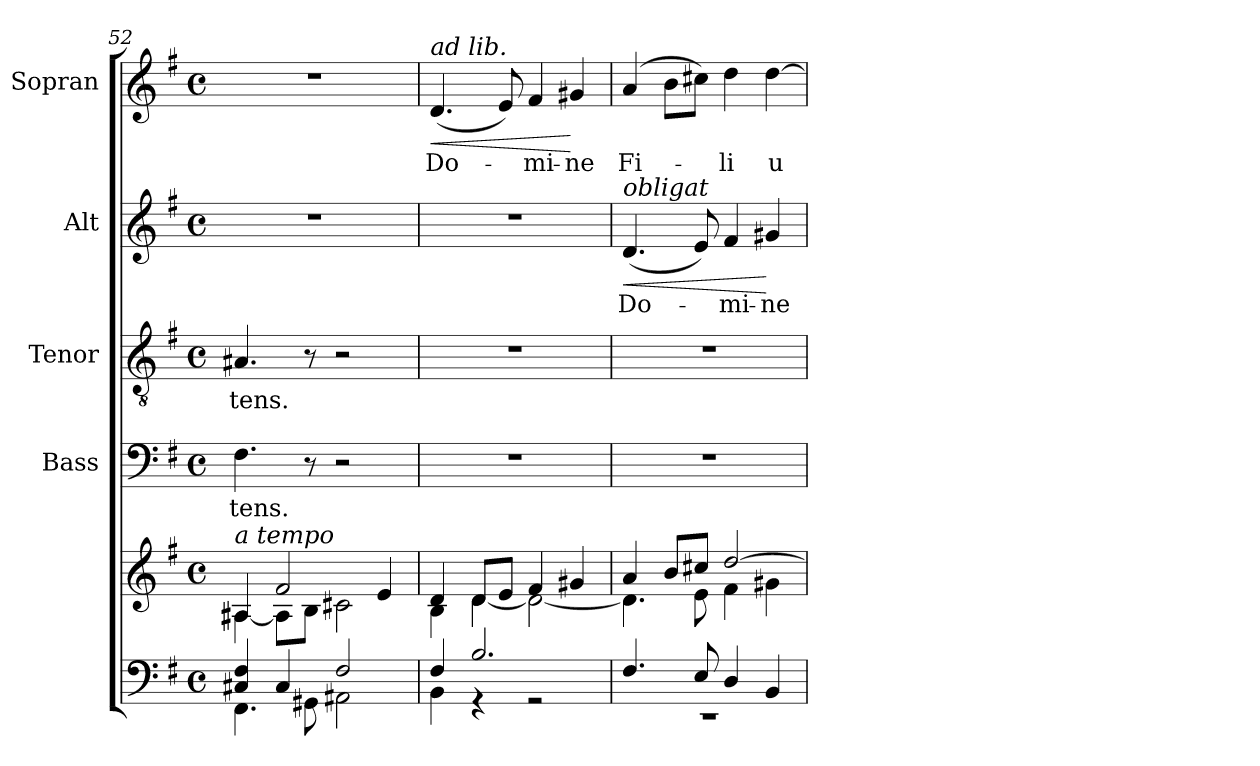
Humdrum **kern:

**kern	**kern	**kern	**text	**kern	**text	**kern	**text	**dynam	**kern	**text	**dynam
*part5	*part5	*part4	*part4	*part3	*part3	*part2	*part2	*part2	*part1	*part1	*part1
*staff6	*staff5	*staff4	*staff4	*staff3	*staff3	*staff2	*staff2	*staff2	*staff1	*staff1	*staff1
*	*	*I"Bass	*	*I"Tenor	*	*I"Alt	*	*	*I"Sopran	*	*
*	*	*I'B.	*	*I'T.	*	*I'A.	*	*	*I'S.	*	*
*clefF4	*clefG2	*clefF4	*	*clefGv2	*	*clefG2	*	*	*clefG2	*	*
*k[f#]	*k[f#]	*k[f#]	*	*k[f#]	*	*k[f#]	*	*	*k[f#]	*	*
*G:	*G:	*G:	*	*G:	*	*G:	*	*	*G:	*	*
*M4/4	*M4/4	*M4/4	*	*M4/4	*	*M4/4	*	*	*M4/4	*	*
*met(c)	*met(c)	*met(c)	*	*met(c)	*	*met(c)	*	*	*met(c)	*	*
=52	=52	=52	=52	=52	=52	=52	=52	=52	=52	=52	=52
*^	*^	*	*	*	*	*	*	*	*	*	*
!	!	!LO:TX:a:i:t=a tempo	!	!	!	!	!	!	!	!	!	!	!
!	!	!	!	!	!LO:LY:b	!	!LO:LY:b	!	!	!	!	!	!
4C#X/ 4F#/	4.FF#\	4A#X/	[<4A#\	4.F#\	-tens.	4.A#X/	-tens.	1r	.	.	1r	.	.
4C#/	.	2f#/	8A#\L]	.	.	.	.	.	.	.	.	.	.
.	8GG#X\	.	8B\J	8r	.	8r	.	.	.	.	.	.	.
2F#/	2AA#X\	.	2c#X\	2r	.	2r	.	.	.	.	.	.	.
.	.	4e/	.	.	.	.	.	.	.	.	.	.	.
!!LO:PB:g=z
=53	=53	=53	=53	=53	=53	=53	=53	=53	=53	=53	=53	=53	=53
!	!	!	!	!	!	!	!	!	!	!	!LO:TX:a:i:t=ad lib.	!	!
!	!	!	!	!	!	!	!	!	!	!	!	!LO:LY:b	!LO:HP:b
4F#/	4BB\	4d/	4B\	1r	.	1r	.	1r	.	.	(<4.d/	Do-	<
2.B/	4r	8d/L	[<4d\	.	.	.	.	.	.	.	.	.	.
.	.	8e/J	.	.	.	.	.	.	.	.	8e/)	.	.
!	!	!	!	!	!	!	!	!	!	!	!	!LO:LY:b	!
.	2r	4f#/	2d\_	.	.	.	.	.	.	.	4f#/	-mi-	.
!	!	!	!	!	!	!	!	!	!	!	!	!LO:LY:b	!
.	.	4g#X/	.	.	.	.	.	.	.	.	4g#X/	-ne	[
=54	=54	=54	=54	=54	=54	=54	=54	=54	=54	=54	=54	=54	=54
!	!	!	!	!	!	!	!	!LO:TX:a:i:t=obligat	!	!	!	!	!
!	!	!	!	!	!	!	!	!	!LO:LY:b	!LO:HP:b	!	!LO:LY:b	!
4.F#/	1rEE	4a/	4.d\]	1r	.	1r	.	(<4.d/	Do-	<	(4a/	Fi-	.
.	.	8b/L	.	.	.	.	.	.	.	.	8b\L	.	.
8E/	.	8cc#X/J	8e\	.	.	.	.	8e/)	.	.	8cc#X\J)	.	.
!	!	!	!	!	!	!	!	!	!LO:LY:b	!	!	!LO:LY:b	!
4D/	.	[>2dd/	4f#\	.	.	.	.	4f#/	-mi-	.	4dd\	-li	.
!	!	!	!	!	!	!	!	!	!LO:LY:b	!	!	!LO:LY:b	!
4BB/	.	.	4g#X\	.	.	.	.	4g#X/	-ne	[	[4dd\	u-	.
*v	*v	*	*	*	*	*	*	*	*	*	*	*	*
*	*v	*v	*	*	*	*	*	*	*	*	*	*
=	=	=	=	=	=	=	=	=	=	=	=
*-	*-	*-	*-	*-	*-	*-	*-	*-	*-	*-	*-
